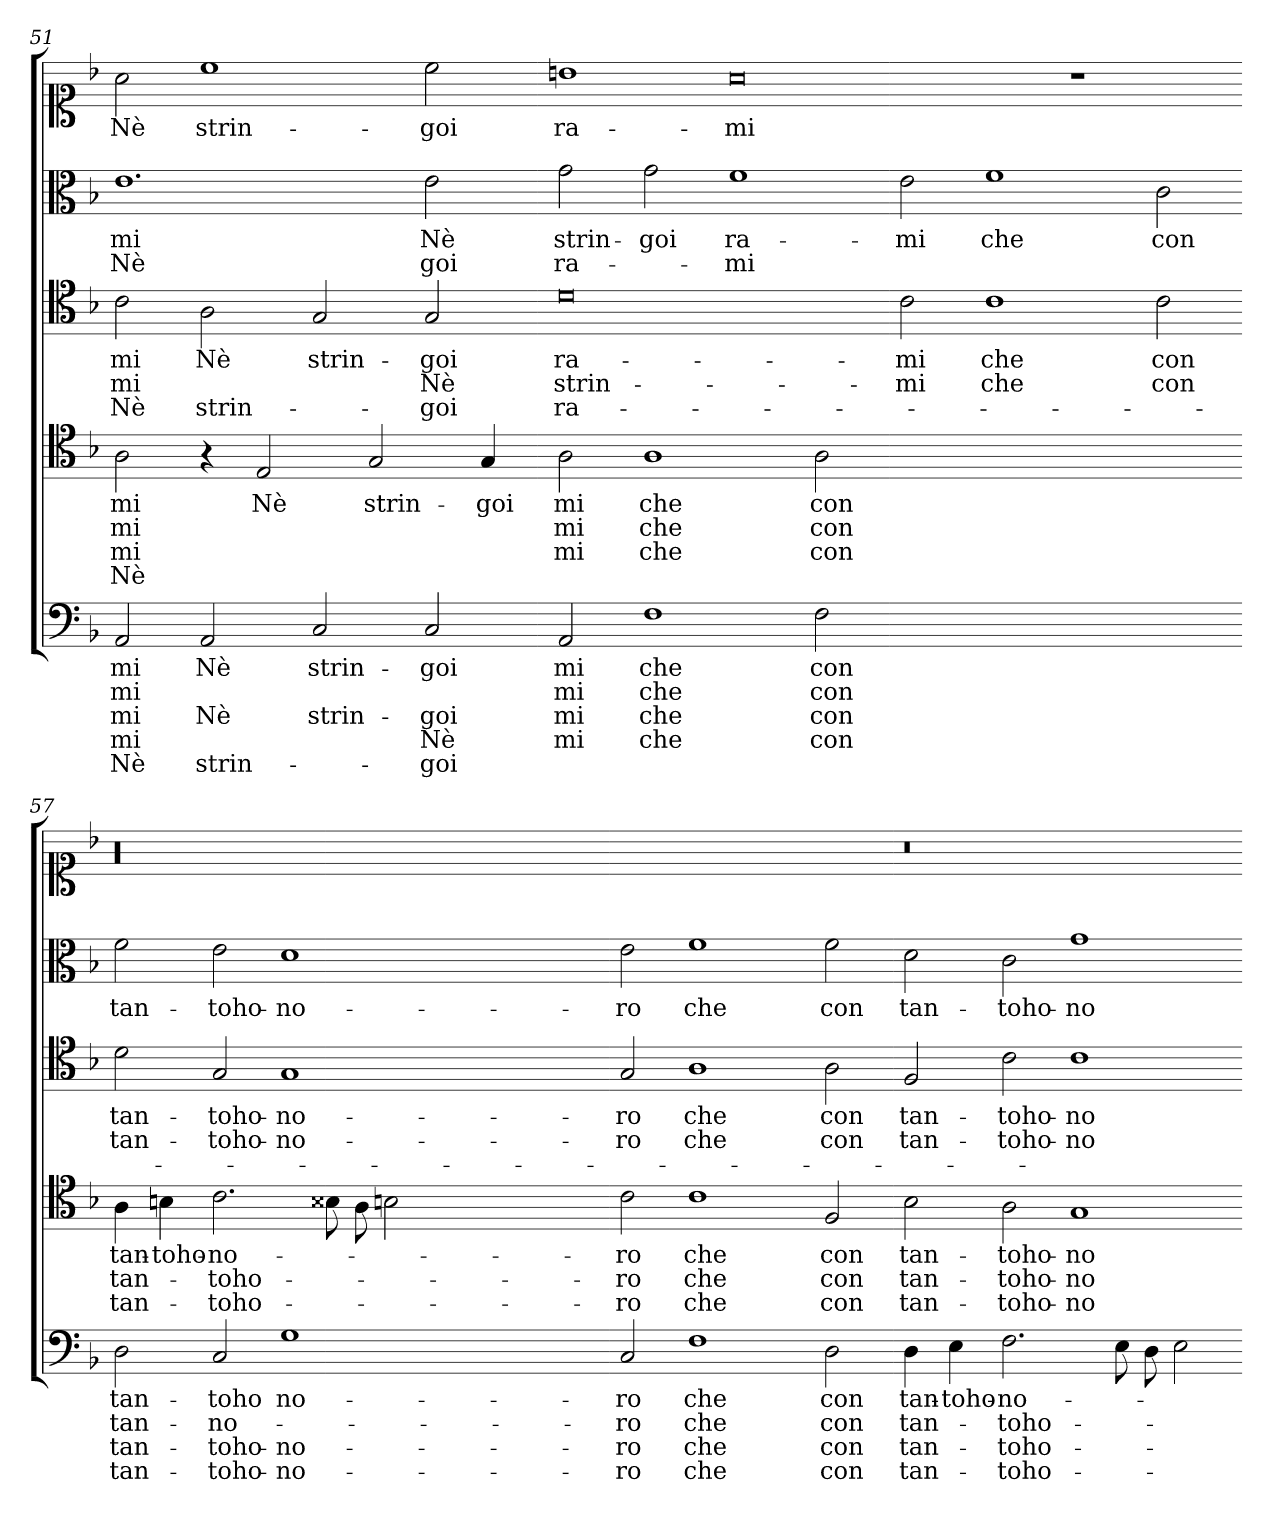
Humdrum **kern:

**kern	**text	**text	**text	**text	**text	**kern	**text	**text	**text	**text	**kern	**text	**text	**text	**kern	**text	**text	**kern	**text
*part5	*part5	*part5	*part5	*part5	*part5	*part4	*part4	*part4	*part4	*part4	*part3	*part3	*part3	*part3	*part2	*part2	*part2	*part1	*part1
*staff5	*staff5	*staff5	*staff5	*staff5	*staff5	*staff4	*staff4	*staff4	*staff4	*staff4	*staff3	*staff3	*staff3	*staff3	*staff2	*staff2	*staff2	*staff1	*staff1
*clefF4	*	*	*	*	*	*clefC4	*	*	*	*	*clefC4	*	*	*	*clefC3	*	*	*clefC1	*
*k[b-]	*	*	*	*	*	*k[b-]	*	*	*	*	*k[b-]	*	*	*	*k[b-]	*	*	*k[b-]	*
=51	=51	=51	=51	=51	=51	=51	=51	=51	=51	=51	=51	=51	=51	=51	=51	=51	=51	=51	=51
2AA	mi	mi	mi	mi	Nè	2A	mi	mi	mi	Nè	2c	mi	mi	Nè	1.e	mi	Nè	2a	Nè
2AA	Nè	.	Nè	.	strin-	4r	.	.	.	.	2A	Nè	.	strin-	.	.	.	1cc	strin-
.	.	.	.	.	.	2E	Nè	.	.	.	.	.	.	.	.	.	.	.	.
2C	strin-	.	strin-	.	.	.	.	.	.	.	2G	strin-	.	.	.	.	.	.	.
.	.	.	.	.	.	2G	strin-	.	.	.	.	.	.	.	.	.	.	.	.
2C	goi	.	goi	Nè	goi	.	.	.	.	.	2G	goi	Nè	goi	2e	Nè	goi	2cc	goi
.	.	.	.	.	.	4G	goi	.	.	.	.	.	.	.	.	.	.	.	.
=53-	=53-	=53-	=53-	=53-	=53-	=53-	=53-	=53-	=53-	=53-	=53-	=53-	=53-	=53-	=53-	=53-	=53-	=53-	=53-
2AA	mi	mi	mi	mi	.	2A	mi	mi	mi	.	0d	ra-	strin-	ra-	2g	strin-	ra-	1b	ra-
1F	che	che	che	che	.	1A	che	che	che	.	.	.	.	.	2g	goi	.	.	.
.	.	.	.	.	.	.	.	.	.	.	.	.	.	.	1f	ra-	mi	0a	mi
2F	con	con	con	con	.	2A	con	con	con	.	.	.	.	.	.	.	.	.	.
0ryy	.	.	.	.	.	0ryy	.	.	.	.	2c	mi	mi	.	2e	mi	.	.	.
.	.	.	.	.	.	.	.	.	.	.	1c	che	che	.	1f	che	.	.	.
.	.	.	.	.	.	.	.	.	.	.	.	.	.	.	.	.	.	1r	.
.	.	.	.	.	.	.	.	.	.	.	2c	con	con	.	2c	con	.	.	.
=57-	=57-	=57-	=57-	=57-	=57-	=57-	=57-	=57-	=57-	=57-	=57-	=57-	=57-	=57-	=57-	=57-	=57-	=57-	=57-
2D	tan-	tan-	tan-	tan-	.	4A	tan-	tan-	tan-	.	2d	tan-	tan-	.	2f	tan-	.	00r	.
.	.	.	.	.	.	4B	toho-	.	.	.	.	.	.	.	.	.	.	.	.
2C	toho	no-	toho-	toho-	.	2.c	no-	toho-	toho-	.	2G	toho-	toho-	.	2e	toho-	.	.	.
1G	no-	.	no-	no-	.	.	.	.	.	.	1G	no-	no-	.	1d	no-	.	.	.
.	.	.	.	.	.	8B##X	.	.	.	.	.	.	.	.	.	.	.	.	.
.	.	.	.	.	.	8A	.	.	.	.	.	.	.	.	.	.	.	.	.
.	.	.	.	.	.	2B	.	.	.	.	.	.	.	.	.	.	.	.	.
0ryy	.	.	.	.	.	0ryy	.	.	.	.	0ryy	.	.	.	0ryy	.	.	.	.
=59-	=59-	=59-	=59-	=59-	=59-	=59-	=59-	=59-	=59-	=59-	=59-	=59-	=59-	=59-	=59-	=59-	=59-	=59-	=59-
2C	ro	ro	ro	ro	.	2c	ro	ro	ro	.	2G	ro	ro	.	2e	ro	.	1ryy	.
1F	che	che	che	che	.	1c	che	che	che	.	1A	che	che	.	1f	che	.	.	.
.	.	.	.	.	.	.	.	.	.	.	.	.	.	.	.	.	.	1ryy	.
2D	con	con	con	con	.	2F	con	con	con	.	2A	con	con	.	2f	con	.	.	.
=61-	=61-	=61-	=61-	=61-	=61-	=61-	=61-	=61-	=61-	=61-	=61-	=61-	=61-	=61-	=61-	=61-	=61-	=61-	=61-
4D	tan-	tan-	tan-	tan-	.	2B	tan-	tan-	tan-	.	2F	tan-	tan-	.	2d	tan-	.	0r	.
4E	toho-	.	.	.	.	.	.	.	.	.	.	.	.	.	.	.	.	.	.
2.F	no-	toho-	toho-	toho-	.	2A	toho-	toho-	toho-	.	2c	toho-	toho-	.	2c	toho-	.	.	.
.	.	.	.	.	.	1G	no-	no-	no-	.	1c	no-	no-	.	1g	no-	.	.	.
8E	.	.	.	.	.	.	.	.	.	.	.	.	.	.	.	.	.	.	.
8D\	.	.	.	.	.	.	.	.	.	.	.	.	.	.	.	.	.	.	.
2E	.	.	.	.	.	.	.	.	.	.	.	.	.	.	.	.	.	.	.
=-	=-	=-	=-	=-	=-	=-	=-	=-	=-	=-	=-	=-	=-	=-	=-	=-	=-	=-	=-
*-	*-	*-	*-	*-	*-	*-	*-	*-	*-	*-	*-	*-	*-	*-	*-	*-	*-	*-	*-
